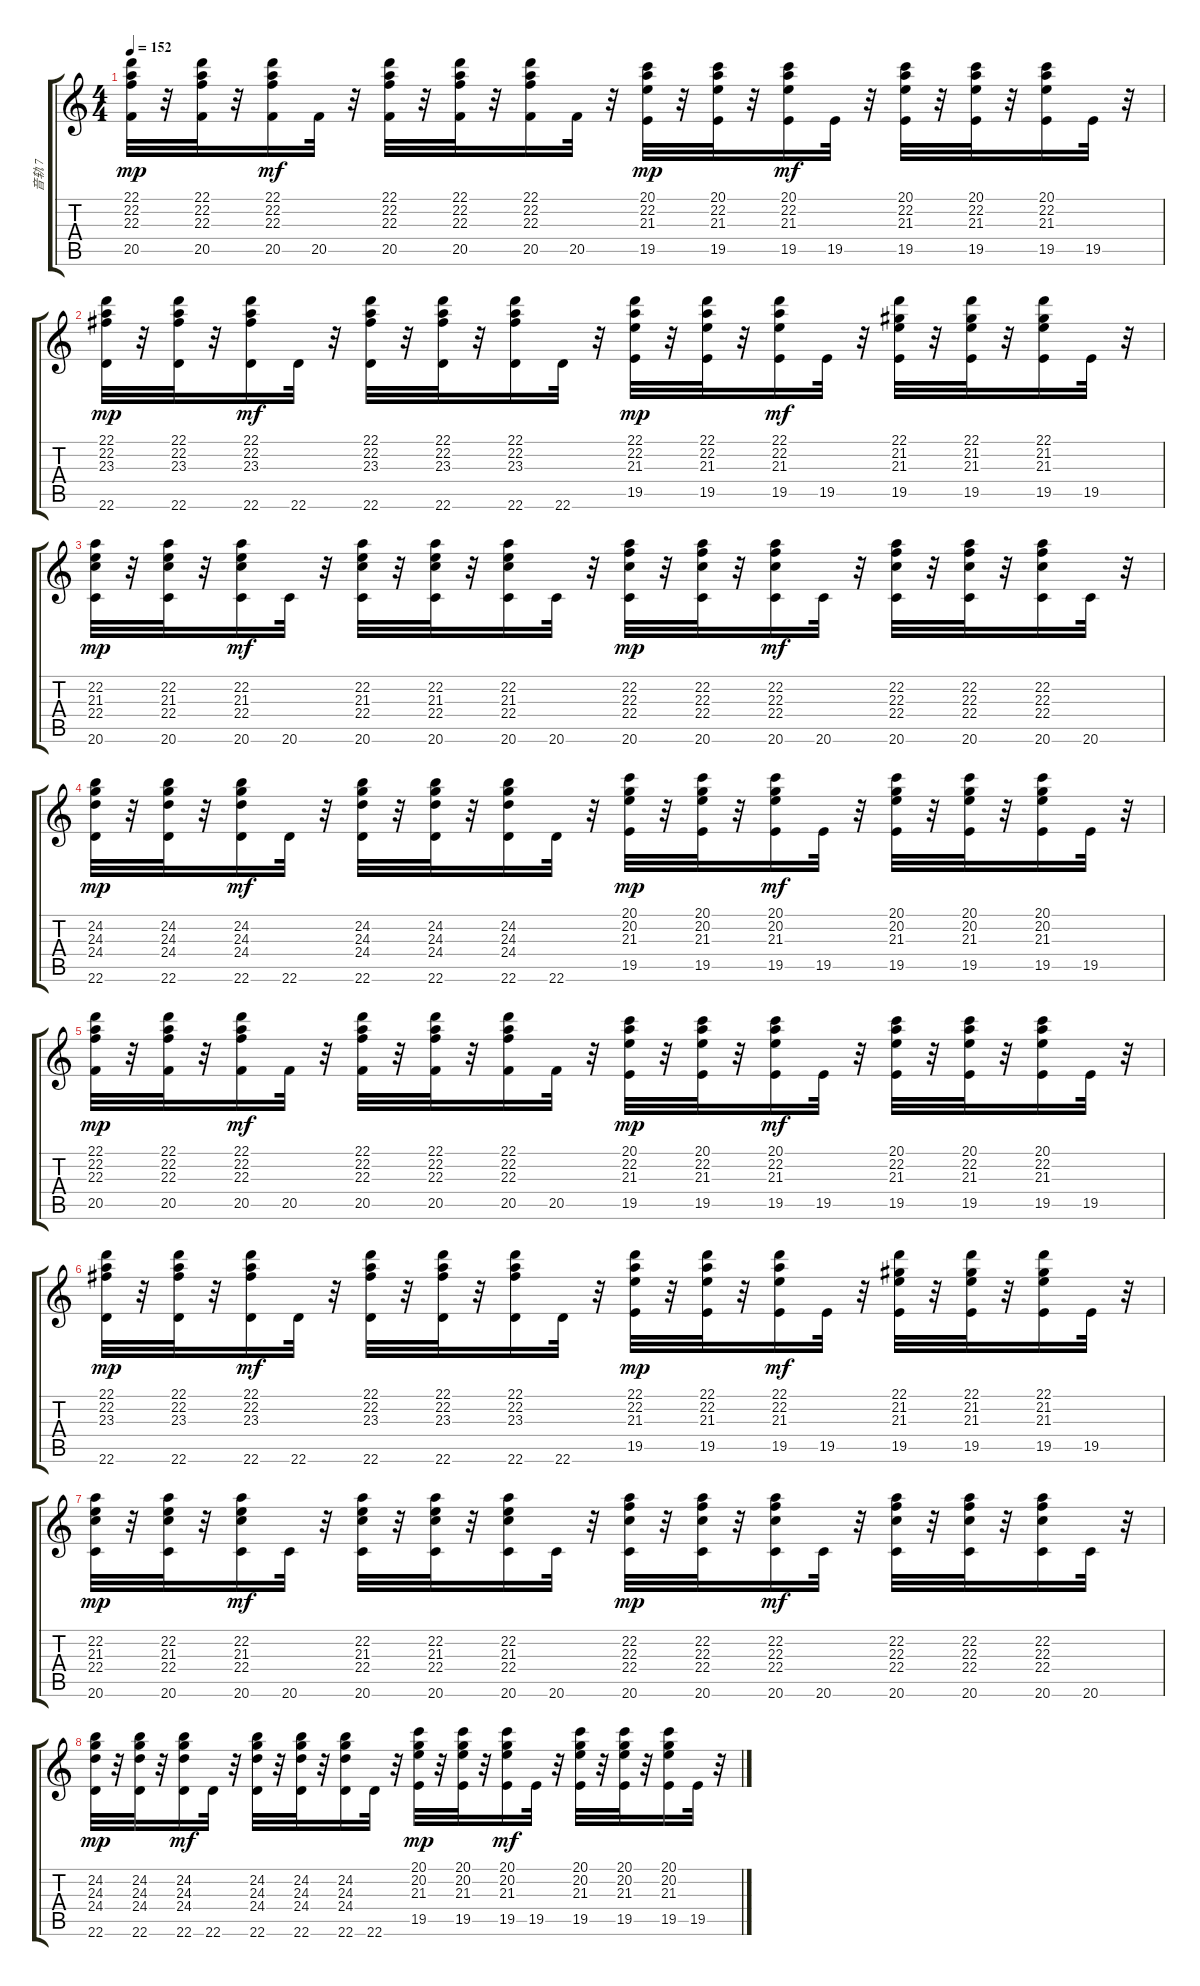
\track ("音轨 7" "音轨 7") {instrument lead2sawtooth}
\staff {score tabs}
\tuning (E4 B3 G3 D3 A2 E2) {hide}
\ts (4 4)
\tempo 152
\clef g2
\ks c
(22.1 22.2 22.3 20.5).32{dy mp} r.32 (22.1 22.2 22.3 20.5).32 r.32 (22.1 22.2 22.3 20.5).16{dy mf} 20.5.32 r.32 (22.1 22.2 22.3 20.5).32 r.32 (22.1 22.2 22.3 20.5).32 r.32 (22.1 22.2 22.3 20.5).16 20.5.32 r.32 (20.1 22.2 21.3 19.5).32{dy mp} r.32 (20.1 22.2 21.3 19.5).32 r.32 (20.1 22.2 21.3 19.5).16{dy mf} 19.5.32 r.32 (20.1 22.2 21.3 19.5).32 r.32 (20.1 22.2 21.3 19.5).32 r.32 (20.1 22.2 21.3 19.5).16 19.5.32 r.32 |
(22.1 22.2 23.3 22.6).32{dy mp} r.32 (22.1 22.2 23.3 22.6).32 r.32 (22.1 22.2 23.3 22.6).16{dy mf} 22.6.32 r.32 (22.1 22.2 23.3 22.6).32 r.32 (22.1 22.2 23.3 22.6).32 r.32 (22.1 22.2 23.3 22.6).16 22.6.32 r.32 (22.1 22.2 21.3 19.5).32{dy mp} r.32 (22.1 22.2 21.3 19.5).32 r.32 (22.1 22.2 21.3 19.5).16{dy mf} 19.5.32 r.32 (22.1 21.2 21.3 19.5).32 r.32 (22.1 21.2 21.3 19.5).32 r.32 (22.1 21.2 21.3 19.5).16 19.5.32 r.32 |
(22.2 21.3 22.4 20.6).32{dy mp} r.32 (22.2 21.3 22.4 20.6).32 r.32 (22.2 21.3 22.4 20.6).16{dy mf} 20.6.32 r.32 (22.2 21.3 22.4 20.6).32 r.32 (22.2 21.3 22.4 20.6).32 r.32 (22.2 21.3 22.4 20.6).16 20.6.32 r.32 (22.2 22.3 22.4 20.6).32{dy mp} r.32 (22.2 22.3 22.4 20.6).32 r.32 (22.2 22.3 22.4 20.6).16{dy mf} 20.6.32 r.32 (22.2 22.3 22.4 20.6).32 r.32 (22.2 22.3 22.4 20.6).32 r.32 (22.2 22.3 22.4 20.6).16 20.6.32 r.32 |
(24.2 24.3 24.4 22.6).32{dy mp} r.32 (24.2 24.3 24.4 22.6).32 r.32 (24.2 24.3 24.4 22.6).16{dy mf} 22.6.32 r.32 (24.2 24.3 24.4 22.6).32 r.32 (24.2 24.3 24.4 22.6).32 r.32 (24.2 24.3 24.4 22.6).16 22.6.32 r.32 (20.1 20.2 21.3 19.5).32{dy mp} r.32 (20.1 20.2 21.3 19.5).32 r.32 (20.1 20.2 21.3 19.5).16{dy mf} 19.5.32 r.32 (20.1 20.2 21.3 19.5).32 r.32 (20.1 20.2 21.3 19.5).32 r.32 (20.1 20.2 21.3 19.5).16 19.5.32 r.32 |
(22.1 22.2 22.3 20.5).32{dy mp} r.32 (22.1 22.2 22.3 20.5).32 r.32 (22.1 22.2 22.3 20.5).16{dy mf} 20.5.32 r.32 (22.1 22.2 22.3 20.5).32 r.32 (22.1 22.2 22.3 20.5).32 r.32 (22.1 22.2 22.3 20.5).16 20.5.32 r.32 (20.1 22.2 21.3 19.5).32{dy mp} r.32 (20.1 22.2 21.3 19.5).32 r.32 (20.1 22.2 21.3 19.5).16{dy mf} 19.5.32 r.32 (20.1 22.2 21.3 19.5).32 r.32 (20.1 22.2 21.3 19.5).32 r.32 (20.1 22.2 21.3 19.5).16 19.5.32 r.32 |
(22.1 22.2 23.3 22.6).32{dy mp} r.32 (22.1 22.2 23.3 22.6).32 r.32 (22.1 22.2 23.3 22.6).16{dy mf} 22.6.32 r.32 (22.1 22.2 23.3 22.6).32 r.32 (22.1 22.2 23.3 22.6).32 r.32 (22.1 22.2 23.3 22.6).16 22.6.32 r.32 (22.1 22.2 21.3 19.5).32{dy mp} r.32 (22.1 22.2 21.3 19.5).32 r.32 (22.1 22.2 21.3 19.5).16{dy mf} 19.5.32 r.32 (22.1 21.2 21.3 19.5).32 r.32 (22.1 21.2 21.3 19.5).32 r.32 (22.1 21.2 21.3 19.5).16 19.5.32 r.32 |
(22.2 21.3 22.4 20.6).32{dy mp} r.32 (22.2 21.3 22.4 20.6).32 r.32 (22.2 21.3 22.4 20.6).16{dy mf} 20.6.32 r.32 (22.2 21.3 22.4 20.6).32 r.32 (22.2 21.3 22.4 20.6).32 r.32 (22.2 21.3 22.4 20.6).16 20.6.32 r.32 (22.2 22.3 22.4 20.6).32{dy mp} r.32 (22.2 22.3 22.4 20.6).32 r.32 (22.2 22.3 22.4 20.6).16{dy mf} 20.6.32 r.32 (22.2 22.3 22.4 20.6).32 r.32 (22.2 22.3 22.4 20.6).32 r.32 (22.2 22.3 22.4 20.6).16 20.6.32 r.32 |
(24.2 24.3 24.4 22.6).32{dy mp} r.32 (24.2 24.3 24.4 22.6).32 r.32 (24.2 24.3 24.4 22.6).16{dy mf} 22.6.32 r.32 (24.2 24.3 24.4 22.6).32 r.32 (24.2 24.3 24.4 22.6).32 r.32 (24.2 24.3 24.4 22.6).16 22.6.32 r.32 (20.1 20.2 21.3 19.5).32{dy mp} r.32 (20.1 20.2 21.3 19.5).32 r.32 (20.1 20.2 21.3 19.5).16{dy mf} 19.5.32 r.32 (20.1 20.2 21.3 19.5).32 r.32 (20.1 20.2 21.3 19.5).32 r.32 (20.1 20.2 21.3 19.5).16 19.5.32 r.32
